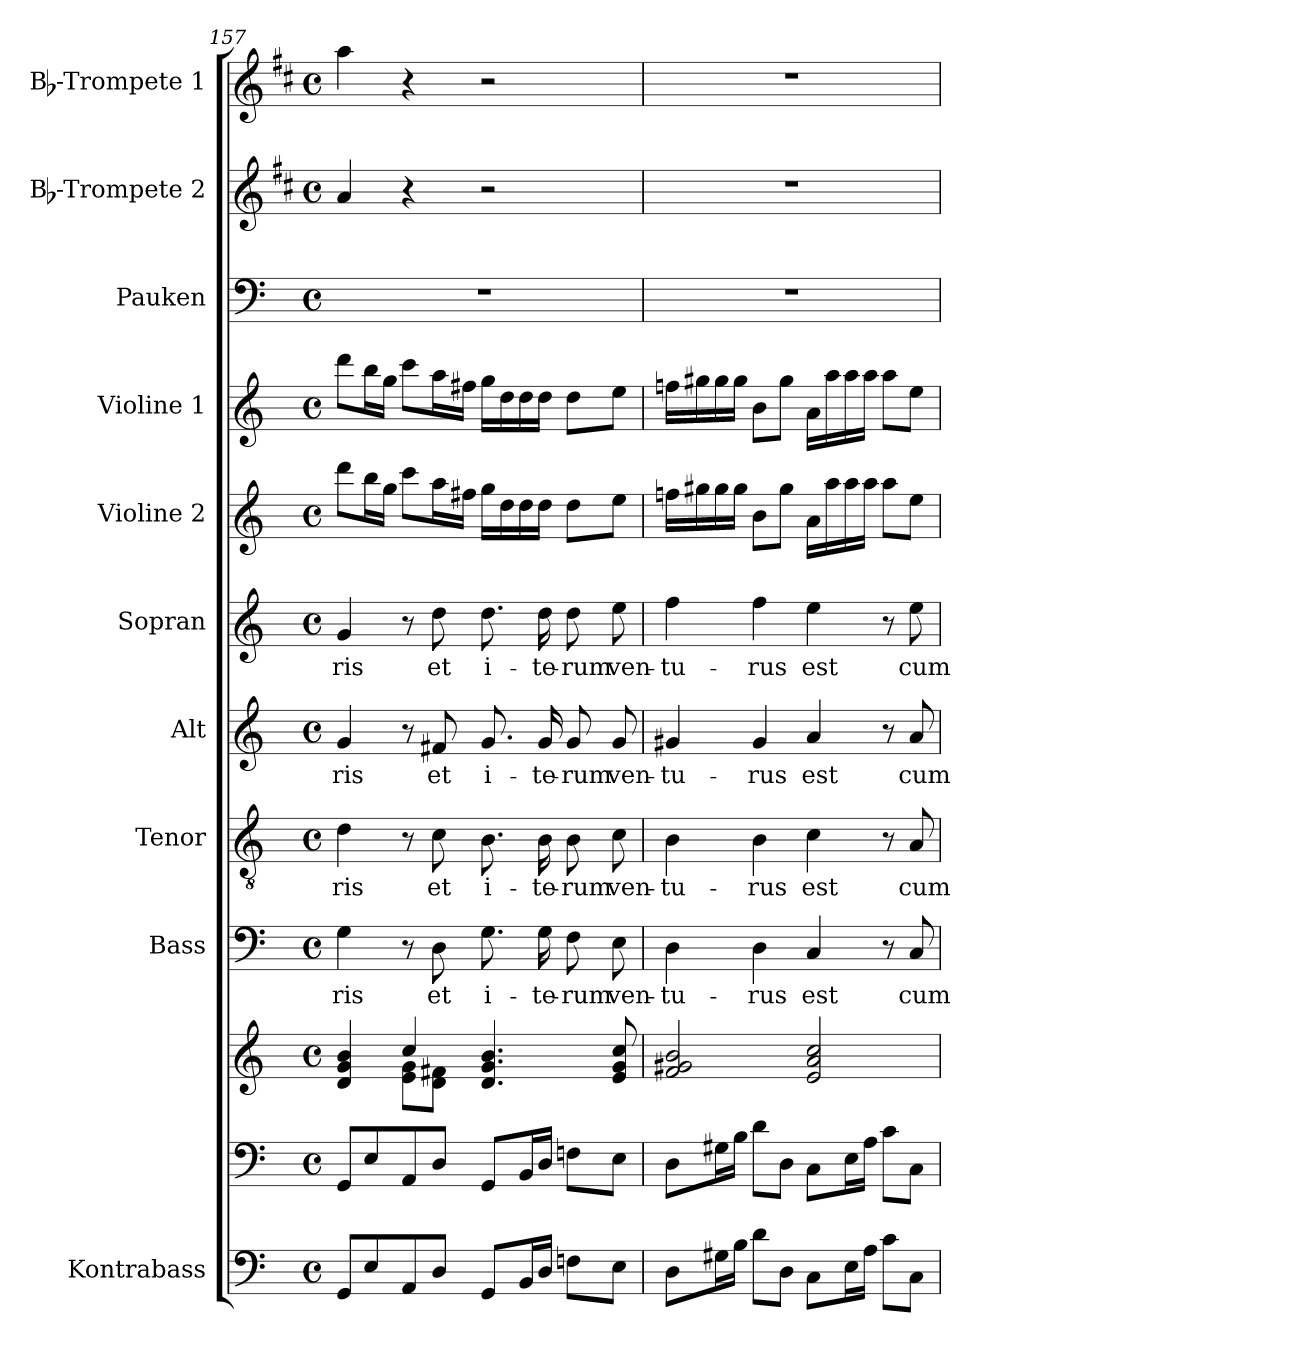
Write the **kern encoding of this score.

**kern	**kern	**kern	**kern	**text	**kern	**text	**kern	**text	**kern	**text	**kern	**kern	**kern	**kern	**kern
*part11	*part10	*part10	*part9	*part9	*part8	*part8	*part7	*part7	*part6	*part6	*part5	*part4	*part3	*part2	*part1
*staff12	*staff11	*staff10	*staff9	*staff9	*staff8	*staff8	*staff7	*staff7	*staff6	*staff6	*staff5	*staff4	*staff3	*staff2	*staff1
*I"Kontrabass	*	*	*I"Bass	*	*I"Tenor	*	*I"Alt	*	*I"Sopran	*	*I"Violine 2	*I"Violine 1	*I"Pauken	*I"Bb-Trompete 2	*I"Bb-Trompete 1
*I'Kb.	*	*	*I'B.	*	*I'T.	*	*I'A.	*	*I'S.	*	*I'Vl. 2	*I'Vl. 1	*I'Pk.	*I'Bb Trp. 2	*I'Bb Trp. 1
!!LO:PB:g=z
*clefF4	*clefF4	*clefG2	*clefF4	*	*clefGv2	*	*clefG2	*	*clefG2	*	*clefG2	*clefG2	*clefF4	*clefG2	*clefG2
*ITrd7c12	*	*	*	*	*	*	*	*	*	*	*	*	*	*ITrd1c2	*ITrd1c2
*k[]	*k[]	*k[]	*k[]	*	*k[]	*	*k[]	*	*k[]	*	*k[]	*k[]	*k[]	*k[]	*k[]
*C:	*C:	*C:	*C:	*	*C:	*	*C:	*	*C:	*	*C:	*C:	*C:	*C:	*C:
*M4/4	*M4/4	*M4/4	*M4/4	*	*M4/4	*	*M4/4	*	*M4/4	*	*M4/4	*M4/4	*M4/4	*M4/4	*M4/4
*met(c)	*met(c)	*met(c)	*met(c)	*	*met(c)	*	*met(c)	*	*met(c)	*	*met(c)	*met(c)	*met(c)	*met(c)	*met(c)
=157	=157	=157	=157	=157	=157	=157	=157	=157	=157	=157	=157	=157	=157	=157	=157
*	*	*^	*	*	*	*	*	*	*	*	*	*	*	*	*
!	!	!	!	!	!LO:LY:b	!	!LO:LY:b	!	!LO:LY:b	!	!LO:LY:b	!	!	!	!	!
8GGG/L	8GG/L	4d/ 4g/ 4b/	4ryy	4G\	-ris	4d\	-ris	4g/	-ris	4g/	-ris	8ddd\L	8ddd\L	1r	4g/	4gg\
8EE/	8E/	.	.	.	.	.	.	.	.	.	.	16bb\L	16bb\L	.	.	.
.	.	.	.	.	.	.	.	.	.	.	.	16gg\JJ	16gg\JJ	.	.	.
8AAA/	8AA/	4cc/	8e\ 8g\L	8r	.	8r	.	8r	.	8r	.	8ccc\L	8ccc\L	.	4r	4r
!	!	!	!	!	!LO:LY:b	!	!LO:LY:b	!	!LO:LY:b	!	!LO:LY:b	!	!	!	!	!
8DD/J	8D/J	.	8d\ 8f#X\J	8D\	et	8c\	et	8f#X/	et	8dd\	et	16aa\L	16aa\L	.	.	.
.	.	.	.	.	.	.	.	.	.	.	.	16ff#X\JJ	16ff#X\JJ	.	.	.
!	!	!	!	!	!LO:LY:b	!	!LO:LY:b	!	!LO:LY:b	!	!LO:LY:b	!	!	!	!	!
8GGG/L	8GG/L	4.d/ 4.g/ 4.b/	2ryy	8.G\	i-	8.B\	i-	8.g/	i-	8.dd\	i-	16gg\LL	16gg\LL	.	2r	2r
.	.	.	.	.	.	.	.	.	.	.	.	16dd\	16dd\	.	.	.
16BBB/L	16BB/L	.	.	.	.	.	.	.	.	.	.	16dd\	16dd\	.	.	.
!	!	!	!	!	!LO:LY:b	!	!LO:LY:b	!	!LO:LY:b	!	!LO:LY:b	!	!	!	!	!
16DD/JJ	16D/JJ	.	.	16G\	-te-	16B\	-te-	16g/	-te-	16dd\	-te-	16dd\JJ	16dd\JJ	.	.	.
!	!	!	!	!	!LO:LY:b	!	!LO:LY:b	!	!LO:LY:b	!	!LO:LY:b	!	!	!	!	!
8FFn\L	8Fn\L	.	.	8F\	-rum	8B\	-rum	8g/	-rum	8dd\	-rum	8dd\L	8dd\L	.	.	.
!	!	!	!	!	!LO:LY:b	!	!LO:LY:b	!	!LO:LY:b	!	!LO:LY:b	!	!	!	!	!
8EE\J	8E\J	8e/ 8g/ 8cc/	.	8E\	ven-	8c\	ven-	8g/	ven-	8ee\	ven-	8ee\J	8ee\J	.	.	.
*	*	*v	*v	*	*	*	*	*	*	*	*	*	*	*	*	*
=158	=158	=158	=158	=158	=158	=158	=158	=158	=158	=158	=158	=158	=158	=158	=158
!	!	!	!	!LO:LY:b	!	!LO:LY:b	!	!LO:LY:b	!	!LO:LY:b	!	!	!	!	!
8DD\L	8D\L	2f/ 2g#X/ 2b/	4D\	-tu-	4B\	-tu-	4g#X/	-tu-	4ff\	-tu-	16ffn\LL	16ffn\LL	1r	1r	1r
.	.	.	.	.	.	.	.	.	.	.	16gg#X\	16gg#X\	.	.	.
16GG#X\L	16G#X\L	.	.	.	.	.	.	.	.	.	16gg#\	16gg#\	.	.	.
16BB\JJ	16B\JJ	.	.	.	.	.	.	.	.	.	16gg#\JJ	16gg#\JJ	.	.	.
!	!	!	!	!LO:LY:b	!	!LO:LY:b	!	!LO:LY:b	!	!LO:LY:b	!	!	!	!	!
8D\L	8d\L	.	4D\	-rus	4B\	-rus	4g#/	-rus	4ff\	-rus	8b\L	8b\L	.	.	.
8DD\J	8D\J	.	.	.	.	.	.	.	.	.	8gg#\J	8gg#\J	.	.	.
!	!	!	!	!LO:LY:b	!	!LO:LY:b	!	!LO:LY:b	!	!LO:LY:b	!	!	!	!	!
8CC\L	8C\L	2e/ 2a/ 2cc/	4C/	est	4c\	est	4a/	est	4ee\	est	16a\LL	16a\LL	.	.	.
.	.	.	.	.	.	.	.	.	.	.	16aa\	16aa\	.	.	.
16EE\L	16E\L	.	.	.	.	.	.	.	.	.	16aa\	16aa\	.	.	.
16AA\JJ	16A\JJ	.	.	.	.	.	.	.	.	.	16aa\JJ	16aa\JJ	.	.	.
8C\L	8c\L	.	8r	.	8r	.	8r	.	8r	.	8aa\L	8aa\L	.	.	.
!	!	!	!	!LO:LY:b	!	!LO:LY:b	!	!LO:LY:b	!	!LO:LY:b	!	!	!	!	!
8CC\J	8C\J	.	8C/	cum	8A/	cum	8a/	cum	8ee\	cum	8ee\J	8ee\J	.	.	.
=	=	=	=	=	=	=	=	=	=	=	=	=	=	=	=
*-	*-	*-	*-	*-	*-	*-	*-	*-	*-	*-	*-	*-	*-	*-	*-
